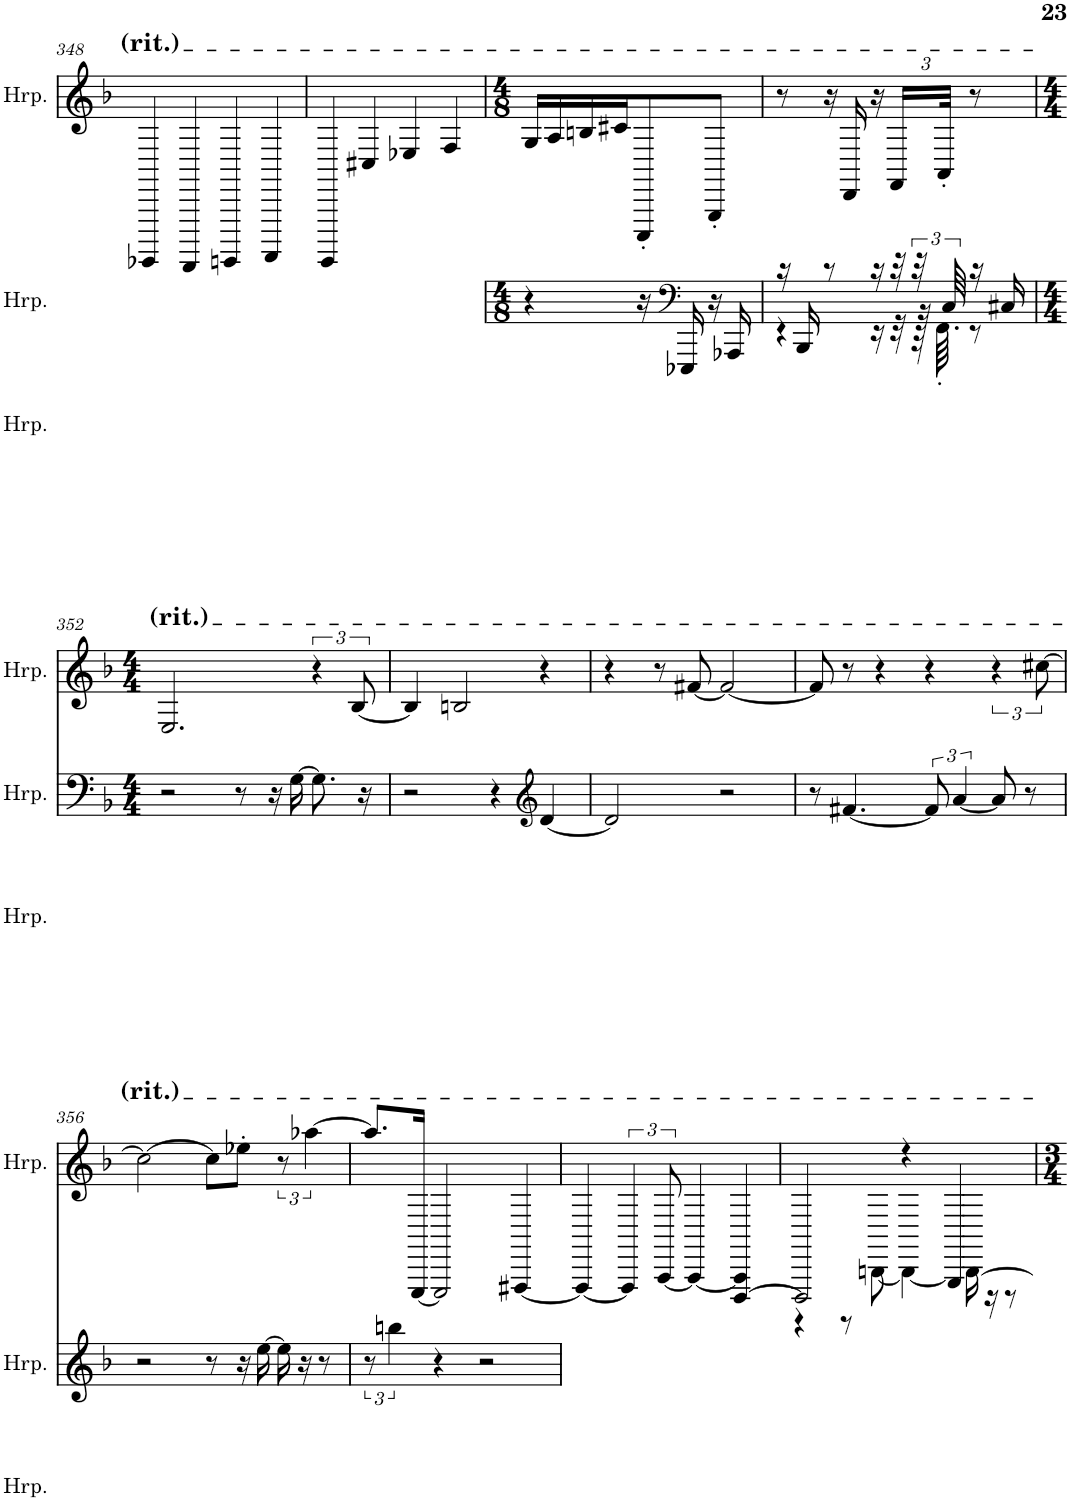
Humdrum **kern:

**kern	**kern	**kern
*part3	*part2	*part1
*staff3	*staff2	*staff1
*I"Harp	*I"Harp	*I"Harp
*I'Hrp.	*I'Hrp.	*I'Hrp.
!!LO:PB:g=z
*clefG2	*clefG2	*clefG2
*k[b-]	*k[b-]	*k[b-]
*M4/4	*M4/4	*M4/4
=348	=348	=348
1r	1r	4EEEE-X/
.	.	4DDDD/
.	.	4EEEEn/
.	.	4FFFF/
=349	=349	=349
1r	1r	4EEEE/
.	.	4C#X/
.	.	4E-X/
.	.	4F/
=350	=350	=350
*M4/8	*M4/8	*M4/8
2r	4r	16G/LL
.	.	16A/
.	.	16Bn/
.	.	16c#X/J
.	16r	8CCC'/
*	*clefF4	*
.	16EEE-X/	.
.	16r	8GGG'/J
.	16AAA-X/	.
=351	=351	=351
*	*^	*
2r	16r	4r	8r
.	16BBB-/	.	.
.	8r	.	16r
.	.	.	16DD/
.	16r	16r	16r
*	*	*	*Xbrackettup
.	32r	32r	24FF/LL
.	48r	128r	.
.	.	64.FF'\	.
.	.	.	48AA'/JJk
.	96C/	.	.
.	16r	8r	8r
.	16C#X/	.	.
*	*v	*v	*
!!LO:LB:g=z
=352	=352	=352
*M4/4	*M4/4	*M4/4
1r	2r	2.E/
.	8r	.
.	16r	.
.	[16G\	.
*	*	*brackettup
.	8.G\]	6r
.	.	[12B-/
.	16r	.
=353	=353	=353
1r	2r	4B-/]
.	.	2Bn/
.	4r	.
*	*clefG2	*
.	[4d/	4r
=354	=354	=354
1r	2d/]	4r
.	.	8r
.	.	[8f#X/
.	2r	2f#/_
=355	=355	=355
1r	8r	8f#/]
.	[4.f#X/	8r
.	.	4r
.	12f#/]	4r
.	[6a/	.
.	8a/]	6r
.	8r	.
.	.	[12cc#X\
!!LO:LB:g=z
=356	=356	=356
1r	2r	2cc#\_
.	8r	8cc#\L]
.	16r	8ee-X'\J
.	[16ee\	.
.	16ee\]	12r
.	16r	.
.	.	[6aa-X\
.	8r	.
=357	=357	=357
1r	12r	8.aa-/L]
.	6bbn\	.
.	.	[16EEE/Jk
.	4r	2EEE/]
.	2r	.
.	.	[4FFF#X/
=358	=358	=358
1r	1r	4FFF#/_
.	.	6FFF#/]
.	.	[12AAA/
.	.	4AAA/_
.	.	[4DDD/ 4AAA/]
=359	=359	=359
*	*	*^
1r	1r	2DDD/]	4r
.	.	.	8r
.	.	.	[8BBBn\
.	.	4r	4BBB\_
.	.	[4GGG/	16BBB\]
.	.	.	16r
.	.	.	8r
*	*	*v	*v
=	=	=
*-	*-	*-
